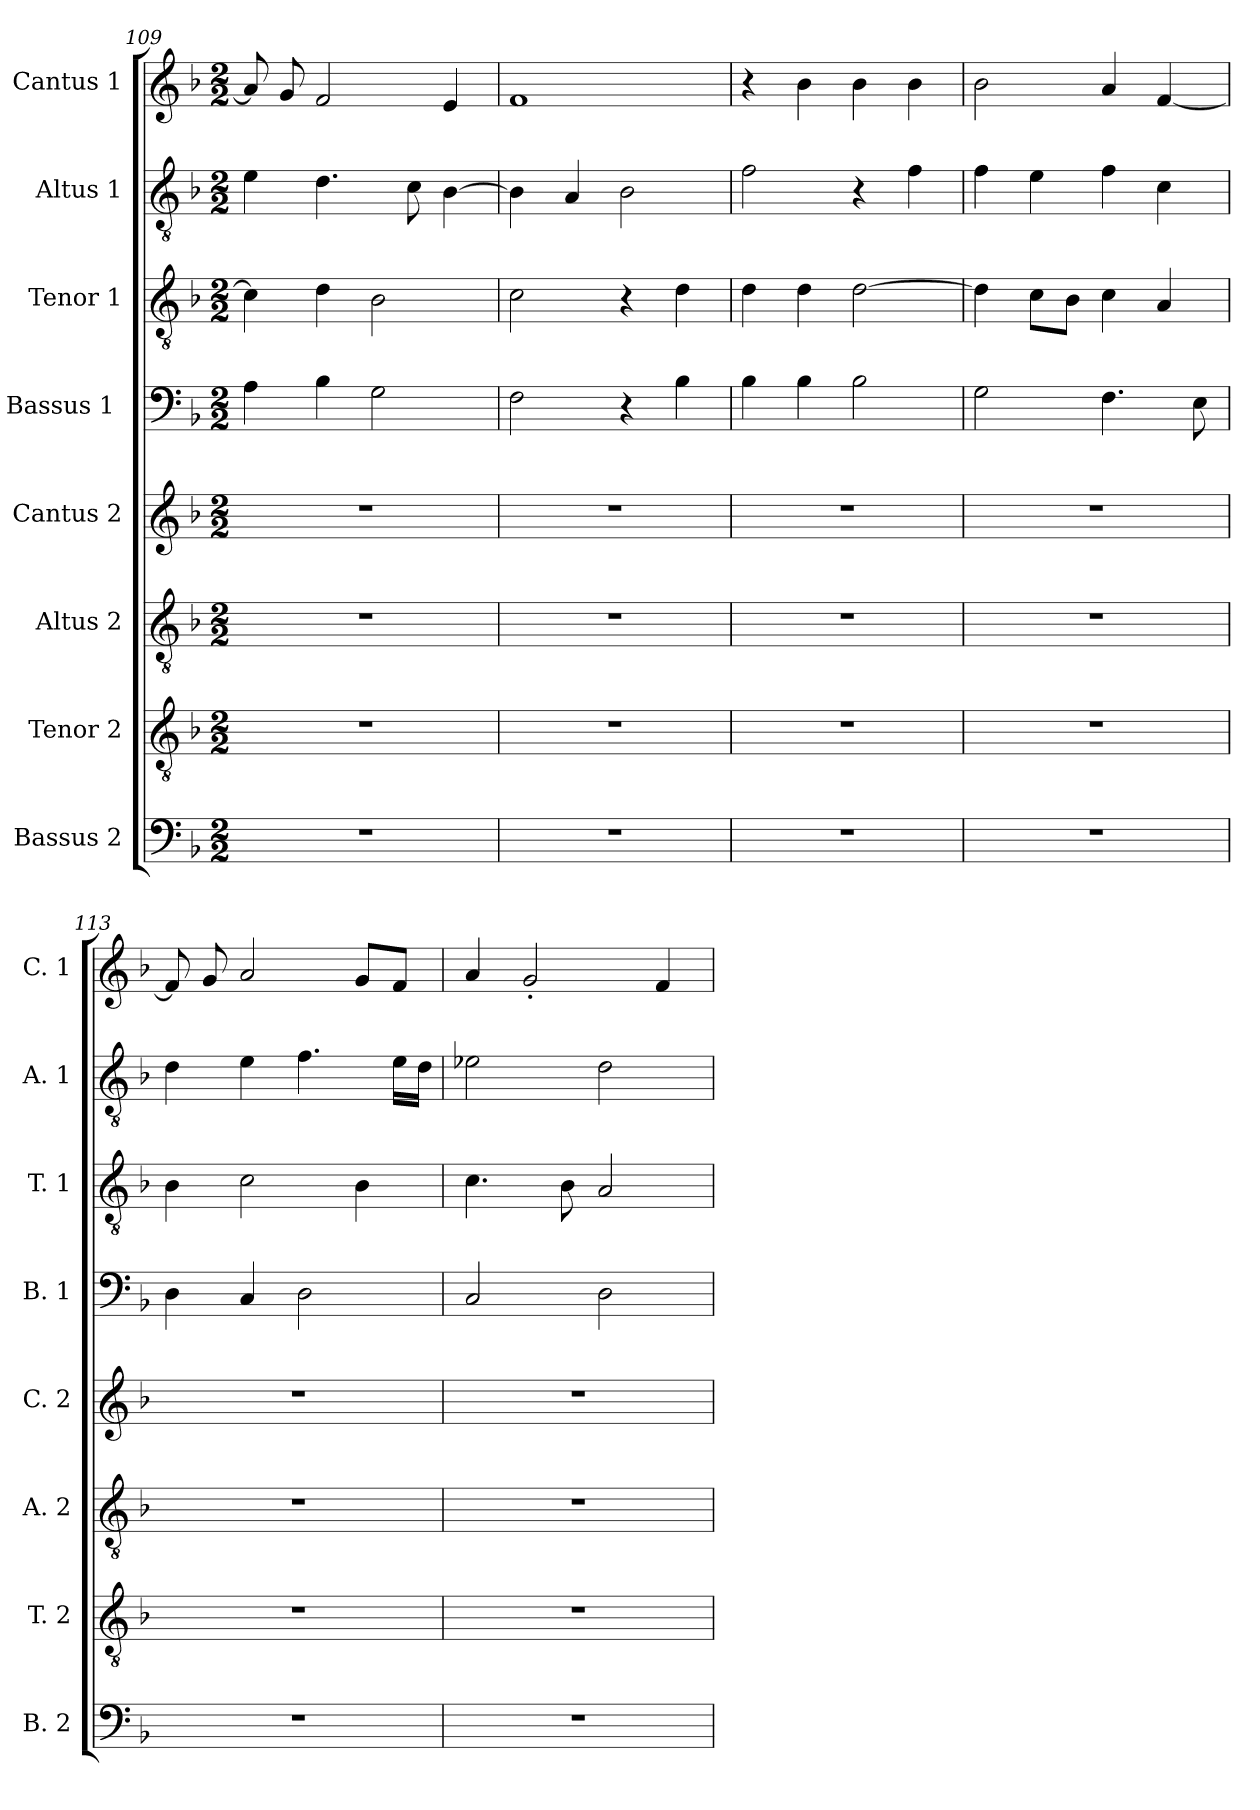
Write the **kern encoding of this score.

**kern	**kern	**kern	**kern	**kern	**kern	**kern	**kern
*part8	*part7	*part6	*part5	*part4	*part3	*part2	*part1
*staff8	*staff7	*staff6	*staff5	*staff4	*staff3	*staff2	*staff1
*I"Bassus 2	*I"Tenor 2	*I"Altus 2	*I"Cantus 2	*I"Bassus 1 	*I"Tenor 1	*I"Altus 1	*I"Cantus 1
*I'B. 2	*I'T. 2	*I'A. 2	*I'C. 2	*I'B. 1	*I'T. 1	*I'A. 1	*I'C. 1
*clefF4	*clefGv2	*clefGv2	*clefG2	*clefF4	*clefGv2	*clefGv2	*clefG2
*k[b-]	*k[b-]	*k[b-]	*k[b-]	*k[b-]	*k[b-]	*k[b-]	*k[b-]
*F:	*F:	*F:	*F:	*F:	*F:	*F:	*F:
*M2/2	*M2/2	*M2/2	*M2/2	*M2/2	*M2/2	*M2/2	*M2/2
=109	=109	=109	=109	=109	=109	=109	=109
1r	1r	1r	1r	4A\	4c\]	4e\	8a/]
.	.	.	.	.	.	.	8g/
.	.	.	.	4B-\	4d\	4.d\	2f/
.	.	.	.	2G\	2B-\	.	.
.	.	.	.	.	.	8c\	.
.	.	.	.	.	.	[4B-\	4e/
=110	=110	=110	=110	=110	=110	=110	=110
1r	1r	1r	1r	2F\	2c\	4B-\]	1f
.	.	.	.	.	.	4A/	.
.	.	.	.	4r	4r	2B-\	.
.	.	.	.	4B-\	4d\	.	.
=111	=111	=111	=111	=111	=111	=111	=111
1r	1r	1r	1r	4B-\	4d\	2f\	4r
.	.	.	.	4B-\	4d\	.	4b-\
.	.	.	.	2B-\	[2d\	4r	4b-\
.	.	.	.	.	.	4f\	4b-\
=112	=112	=112	=112	=112	=112	=112	=112
1r	1r	1r	1r	2G\	4d\]	4f\	2b-\
.	.	.	.	.	8c\L	4e\	.
.	.	.	.	.	8B-\J	.	.
.	.	.	.	4.F\	4c\	4f\	4a/
.	.	.	.	.	4A/	4c\	[4f/
.	.	.	.	8E\	.	.	.
=113	=113	=113	=113	=113	=113	=113	=113
1r	1r	1r	1r	4D\	4B-\	4d\	8f/]
.	.	.	.	.	.	.	8g/
.	.	.	.	4C/	2c\	4e\	2a/
.	.	.	.	2D\	.	4.f\	.
.	.	.	.	.	4B-\	.	8g/L
.	.	.	.	.	.	16e\LL	8f/J
.	.	.	.	.	.	16d\JJ	.
=114	=114	=114	=114	=114	=114	=114	=114
1r	1r	1r	1r	2C/	4.c\	2e-X\	4a/
.	.	.	.	.	.	.	2g'/
.	.	.	.	.	8B-\	.	.
.	.	.	.	2D\	2A/	2d\	.
.	.	.	.	.	.	.	4f/
=	=	=	=	=	=	=	=
*-	*-	*-	*-	*-	*-	*-	*-
